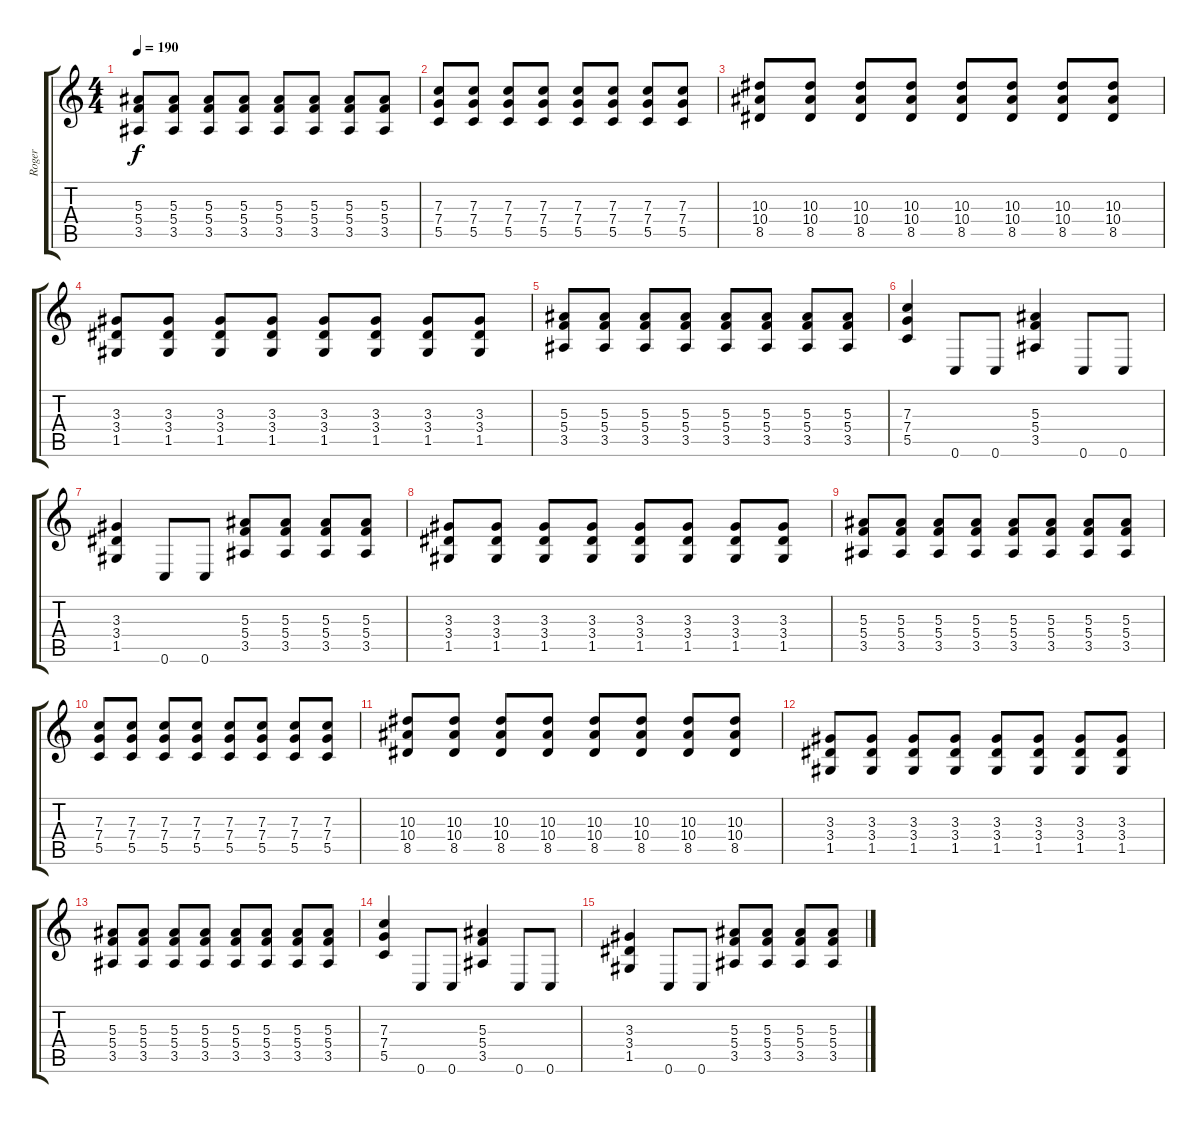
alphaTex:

\track ("Roger" "Roger") {instrument distortionguitar}
\staff {score tabs}
\tuning (D4 A3 F3 C3 G2 C2) {hide}
\ts (4 4)
\tempo 190
\clef g2
\ks c
(5.3 5.4 3.5).8{dy f} (5.3 5.4 3.5).8 (5.3 5.4 3.5).8 (5.3 5.4 3.5).8 (5.3 5.4 3.5).8 (5.3 5.4 3.5).8 (5.3 5.4 3.5).8 (5.3 5.4 3.5).8 |
(7.3 7.4 5.5).8 (7.3 7.4 5.5).8 (7.3 7.4 5.5).8 (7.3 7.4 5.5).8 (7.3 7.4 5.5).8 (7.3 7.4 5.5).8 (7.3 7.4 5.5).8 (7.3 7.4 5.5).8 |
(10.3 10.4 8.5).8 (10.3 10.4 8.5).8 (10.3 10.4 8.5).8 (10.3 10.4 8.5).8 (10.3 10.4 8.5).8 (10.3 10.4 8.5).8 (10.3 10.4 8.5).8 (10.3 10.4 8.5).8 |
(3.3 3.4 1.5).8 (3.3 3.4 1.5).8 (3.3 3.4 1.5).8 (3.3 3.4 1.5).8 (3.3 3.4 1.5).8 (3.3 3.4 1.5).8 (3.3 3.4 1.5).8 (3.3 3.4 1.5).8 |
(5.3 5.4 3.5).8 (5.3 5.4 3.5).8 (5.3 5.4 3.5).8 (5.3 5.4 3.5).8 (5.3 5.4 3.5).8 (5.3 5.4 3.5).8 (5.3 5.4 3.5).8 (5.3 5.4 3.5).8 |
(7.3 7.4 5.5).4 0.6.8 0.6.8 (5.3 5.4 3.5).4 0.6.8 0.6.8 |
(3.3 3.4 1.5).4 0.6.8 0.6.8 (5.3 5.4 3.5).8 (5.3 5.4 3.5).8 (5.3 5.4 3.5).8 (5.3 5.4 3.5).8 |
(3.3 3.4 1.5).8 (3.3 3.4 1.5).8 (3.3 3.4 1.5).8 (3.3 3.4 1.5).8 (3.3 3.4 1.5).8 (3.3 3.4 1.5).8 (3.3 3.4 1.5).8 (3.3 3.4 1.5).8 |
(5.3 5.4 3.5).8 (5.3 5.4 3.5).8 (5.3 5.4 3.5).8 (5.3 5.4 3.5).8 (5.3 5.4 3.5).8 (5.3 5.4 3.5).8 (5.3 5.4 3.5).8 (5.3 5.4 3.5).8 |
(7.3 7.4 5.5).8 (7.3 7.4 5.5).8 (7.3 7.4 5.5).8 (7.3 7.4 5.5).8 (7.3 7.4 5.5).8 (7.3 7.4 5.5).8 (7.3 7.4 5.5).8 (7.3 7.4 5.5).8 |
(10.3 10.4 8.5).8 (10.3 10.4 8.5).8 (10.3 10.4 8.5).8 (10.3 10.4 8.5).8 (10.3 10.4 8.5).8 (10.3 10.4 8.5).8 (10.3 10.4 8.5).8 (10.3 10.4 8.5).8 |
(3.3 3.4 1.5).8 (3.3 3.4 1.5).8 (3.3 3.4 1.5).8 (3.3 3.4 1.5).8 (3.3 3.4 1.5).8 (3.3 3.4 1.5).8 (3.3 3.4 1.5).8 (3.3 3.4 1.5).8 |
(5.3 5.4 3.5).8 (5.3 5.4 3.5).8 (5.3 5.4 3.5).8 (5.3 5.4 3.5).8 (5.3 5.4 3.5).8 (5.3 5.4 3.5).8 (5.3 5.4 3.5).8 (5.3 5.4 3.5).8 |
(7.3 7.4 5.5).4 0.6.8 0.6.8 (5.3 5.4 3.5).4 0.6.8 0.6.8 |
(3.3 3.4 1.5).4 0.6.8 0.6.8 (5.3 5.4 3.5).8 (5.3 5.4 3.5).8 (5.3 5.4 3.5).8 (5.3 5.4 3.5).8
